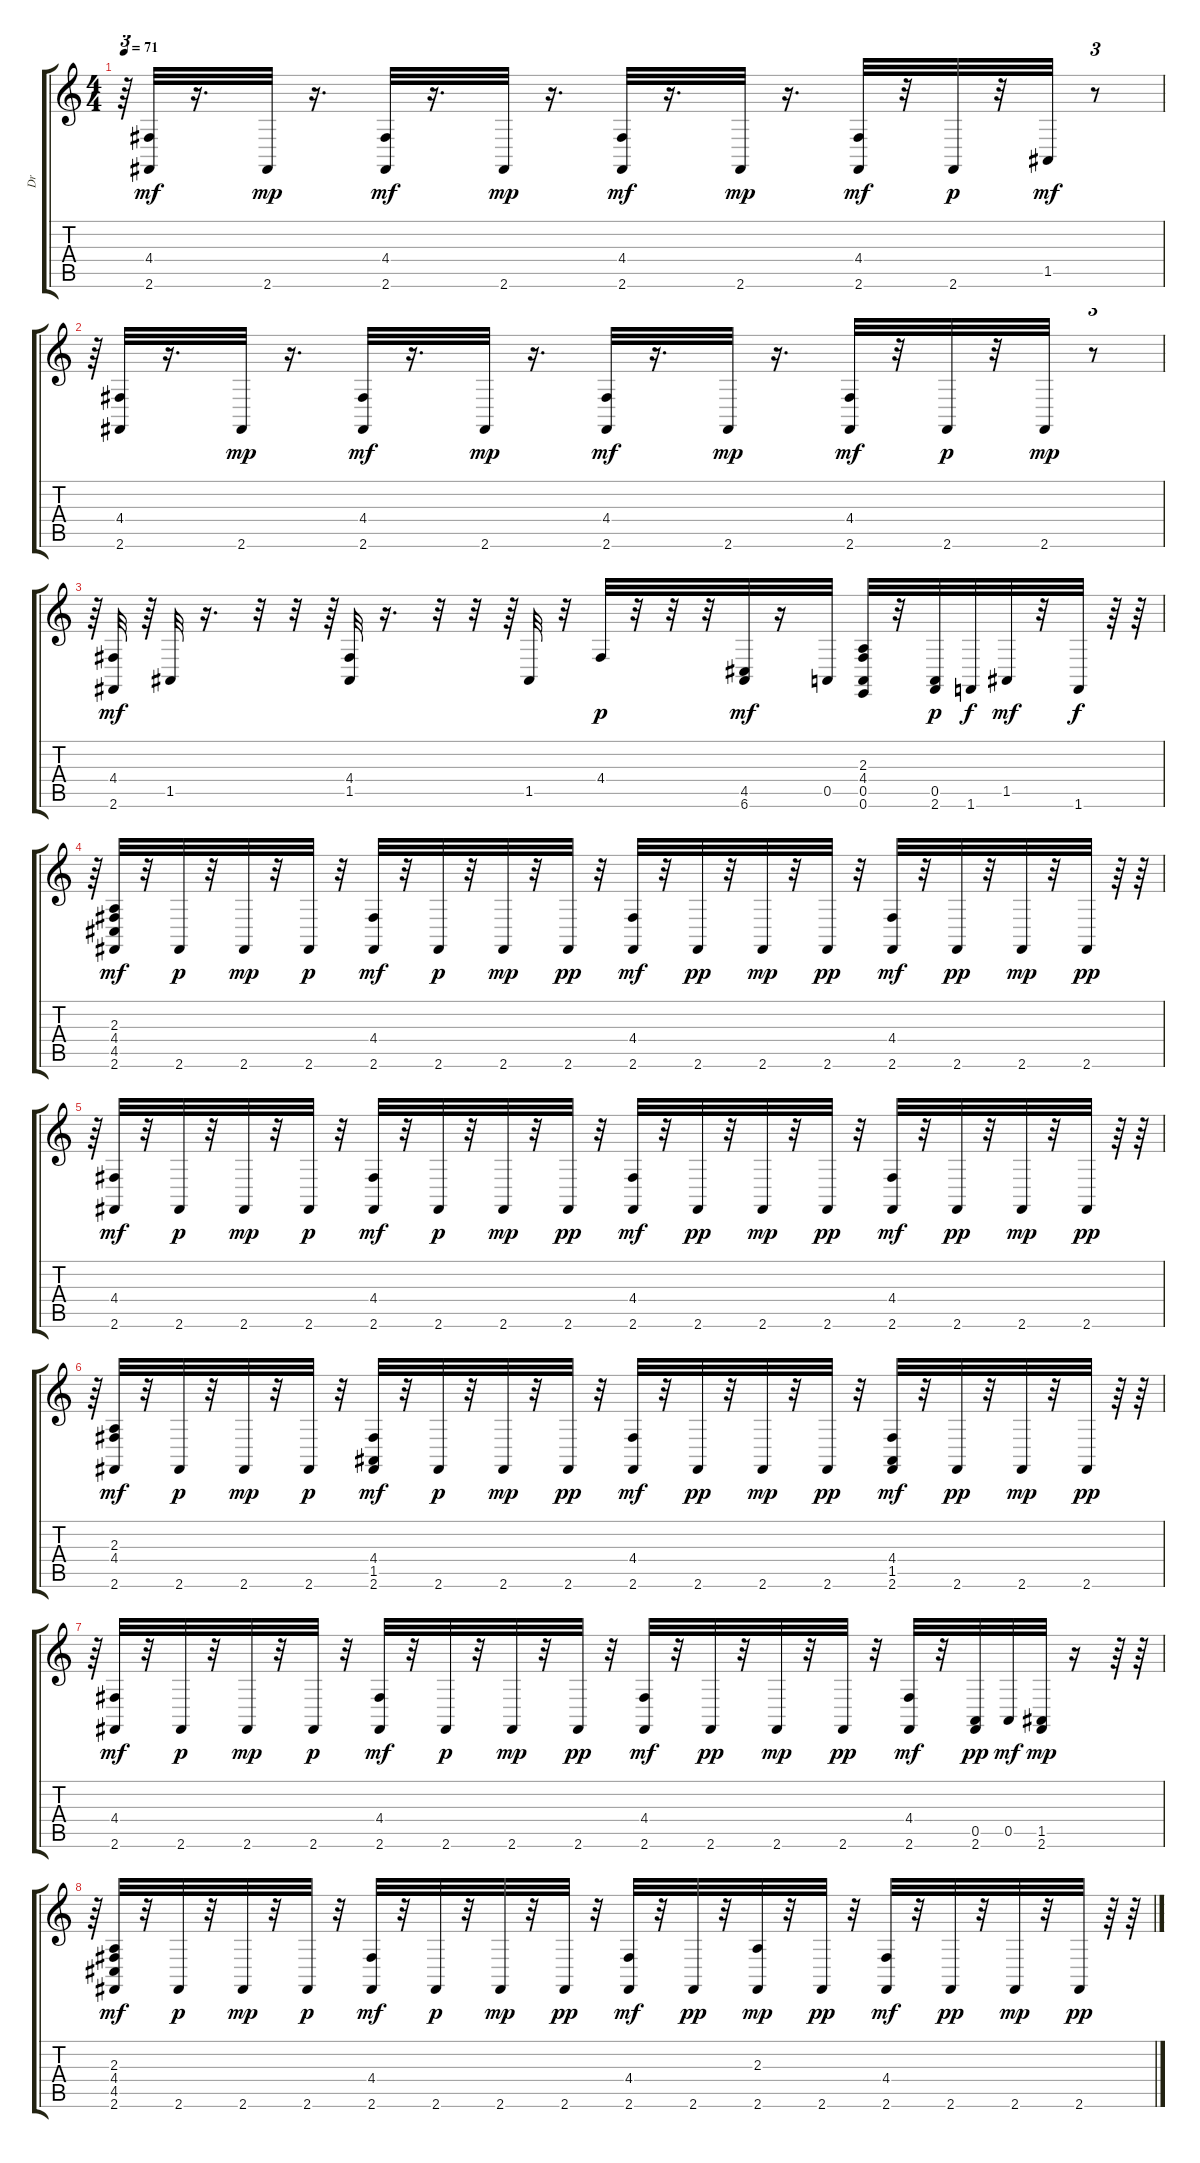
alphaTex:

\track ("Dr" "Dr") {instrument acousticgrandpiano}
\staff {score tabs}
\tuning (E4 B3 G3 D3 A2 E2) {hide}
\ts (4 4)
\tempo 71
\clef g2
\ks c
r.64{tu (3 2) dy mp} (4.4 2.6).32{dy mf} r.16{d} 2.6.32{dy mp} r.16{d} (4.4 2.6).32{dy mf} r.16{d} 2.6.32{dy mp} r.16{d} (4.4 2.6).32{dy mf} r.16{d} 2.6.32{dy mp} r.16{d} (4.4 2.6).32{dy mf} r.32 2.6.32{dy p} r.32 1.5.32{dy mf} r.8{tu (3 2)} |
r.64{tu (3 2)} (4.4 2.6).32 r.16{d} 2.6.32{dy mp} r.16{d} (4.4 2.6).32{dy mf} r.16{d} 2.6.32{dy mp} r.16{d} (4.4 2.6).32{dy mf} r.16{d} 2.6.32{dy mp} r.16{d} (4.4 2.6).32{dy mf} r.32 2.6.32{dy p} r.32 2.6.32{dy mp} r.8{tu (3 2)} |
r.64{tu (3 2)} (4.4 2.6).32{dy mf} r.64{tu (5 4)} 1.5.32 r.16{d} r.32 r.32 r.64{tu (3 2)} (4.4 1.5).32 r.16{d} r.32 r.32 r.64{tu (3 2)} 1.5.32 r.32 4.4.32{dy p} r.32 r.32 r.32 (4.5 6.6).32{dy mf} r.16 0.5.32 (2.3 4.4 0.5 0.6).32 r.32 (0.5 2.6).32{dy p} 1.6.32{dy f} 1.5.32{dy mf} r.32 1.6.32{dy f} r.64 r.64 |
r.64{tu (5 4)} (2.3 4.4 4.5 2.6).32{dy mf} r.32 2.6.32{dy p} r.32 2.6.32{dy mp} r.32 2.6.32{dy p} r.32 (4.4 2.6).32{dy mf} r.32 2.6.32{dy p} r.32 2.6.32{dy mp} r.32 2.6.32{dy pp} r.32 (4.4 2.6).32{dy mf} r.32 2.6.32{dy pp} r.32 2.6.32{dy mp} r.32 2.6.32{dy pp} r.32 (4.4 2.6).32{dy mf} r.32 2.6.32{dy pp} r.32 2.6.32{dy mp} r.32 2.6.32{dy pp} r.64 r.64 |
r.64{tu (5 4)} (4.4 2.6).32{dy mf} r.32 2.6.32{dy p} r.32 2.6.32{dy mp} r.32 2.6.32{dy p} r.32 (4.4 2.6).32{dy mf} r.32 2.6.32{dy p} r.32 2.6.32{dy mp} r.32 2.6.32{dy pp} r.32 (4.4 2.6).32{dy mf} r.32 2.6.32{dy pp} r.32 2.6.32{dy mp} r.32 2.6.32{dy pp} r.32 (4.4 2.6).32{dy mf} r.32 2.6.32{dy pp} r.32 2.6.32{dy mp} r.32 2.6.32{dy pp} r.64 r.64 |
r.64{tu (5 4)} (2.3 4.4 2.6).32{dy mf} r.32 2.6.32{dy p} r.32 2.6.32{dy mp} r.32 2.6.32{dy p} r.32 (4.4 1.5 2.6).32{dy mf} r.32 2.6.32{dy p} r.32 2.6.32{dy mp} r.32 2.6.32{dy pp} r.32 (4.4 2.6).32{dy mf} r.32 2.6.32{dy pp} r.32 2.6.32{dy mp} r.32 2.6.32{dy pp} r.32 (4.4 1.5 2.6).32{dy mf} r.32 2.6.32{dy pp} r.32 2.6.32{dy mp} r.32 2.6.32{dy pp} r.64 r.64 |
r.64{tu (5 4)} (4.4 2.6).32{dy mf} r.32 2.6.32{dy p} r.32 2.6.32{dy mp} r.32 2.6.32{dy p} r.32 (4.4 2.6).32{dy mf} r.32 2.6.32{dy p} r.32 2.6.32{dy mp} r.32 2.6.32{dy pp} r.32 (4.4 2.6).32{dy mf} r.32 2.6.32{dy pp} r.32 2.6.32{dy mp} r.32 2.6.32{dy pp} r.32 (4.4 2.6).32{dy mf} r.32 (0.5 2.6).32{dy pp} 0.5.32{dy mf} (1.5 2.6).32{dy mp} r.16 r.64 r.64 |
r.64{tu (5 4)} (2.3 4.4 4.5 2.6).32{dy mf} r.32 2.6.32{dy p} r.32 2.6.32{dy mp} r.32 2.6.32{dy p} r.32 (4.4 2.6).32{dy mf} r.32 2.6.32{dy p} r.32 2.6.32{dy mp} r.32 2.6.32{dy pp} r.32 (4.4 2.6).32{dy mf} r.32 2.6.32{dy pp} r.32 (2.3 2.6).32{dy mp} r.32 2.6.32{dy pp} r.32 (4.4 2.6).32{dy mf} r.32 2.6.32{dy pp} r.32 2.6.32{dy mp} r.32 2.6.32{dy pp} r.64 r.64
